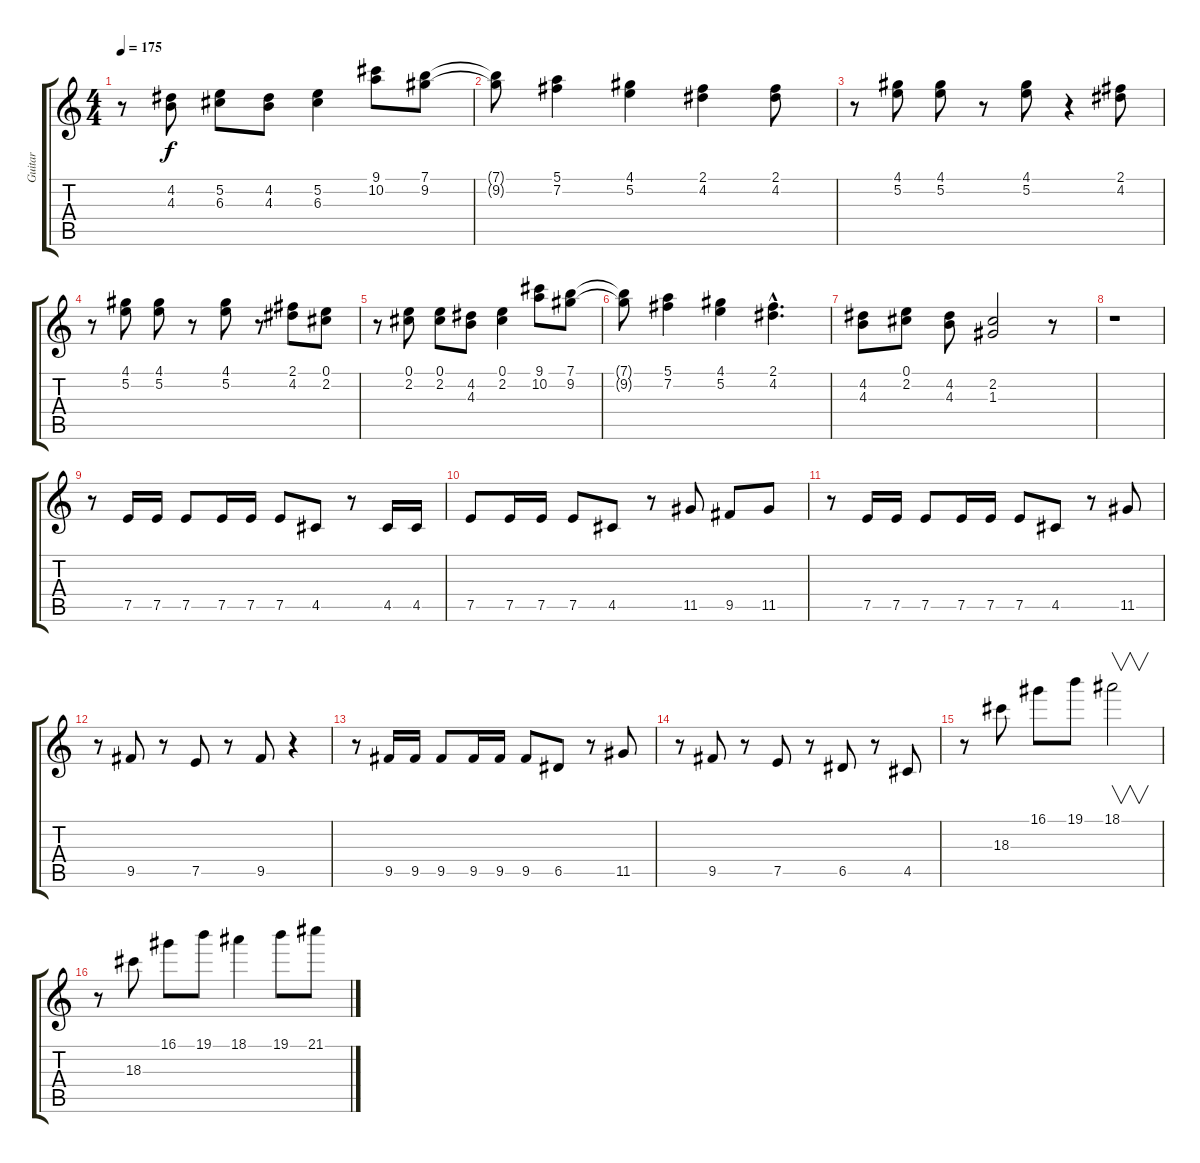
\track ("Guitar" "Guitar") {instrument overdrivenguitar}
\staff {score tabs}
\tuning (E4 B3 G3 D3 A2 E2) {hide}
\ts (4 4)
\tempo 175
\clef g2
\ks c
r.8{dy f} (4.2 4.3).8 (5.2 6.3).8 (4.2 4.3).8 (5.2 6.3).4 (9.1 10.2).8 (7.1 9.2).8 |
(7.1{t} 9.2{t}).8 (5.1 7.2).4 (4.1 5.2).4 (2.1 4.2).4 (2.1 4.2).8 |
r.8 (4.1 5.2).8 (4.1 5.2).8 r.8 (4.1 5.2).8 r.4 (2.1 4.2).8 |
r.8 (4.1 5.2).8 (4.1 5.2).8 r.8 (4.1 5.2).8 r.8 (2.1 4.2).8 (0.1 2.2).8 |
r.8 (0.1 2.2).8 (0.1 2.2).8 (4.2 4.3).8 (0.1 2.2).4 (9.1 10.2).8 (7.1 9.2).8 |
(7.1{t} 9.2{t}).8 (5.1 7.2).4 (4.1 5.2).4 (2.1{hac} 4.2{hac}).4{d} |
(4.2 4.3).8 (0.1 2.2).8 (4.2 4.3).8 (2.2 1.3).2 r.8 |
r.1 |
r.8 7.5.16 7.5.16 7.5.8 7.5.16 7.5.16 7.5.8 4.5.8 r.8 4.5.16 4.5.16 |
7.5.8 7.5.16 7.5.16 7.5.8 4.5.8 r.8 11.5.8 9.5.8 11.5.8 |
r.8 7.5.16 7.5.16 7.5.8 7.5.16 7.5.16 7.5.8 4.5.8 r.8 11.5.8 |
r.8 9.5.8 r.8 7.5.8 r.8 9.5.8 r.4 |
r.8 9.5.16 9.5.16 9.5.8 9.5.16 9.5.16 9.5.8 6.5.8 r.8 11.5.8 |
r.8 9.5.8 r.8 7.5.8 r.8 6.5.8 r.8 4.5.8 |
r.8 18.3.8 16.1.8 19.1.8 18.1.2{v} |
r.8 18.3.8 16.1.8 19.1.8 18.1.4 19.1.8 21.1.8
